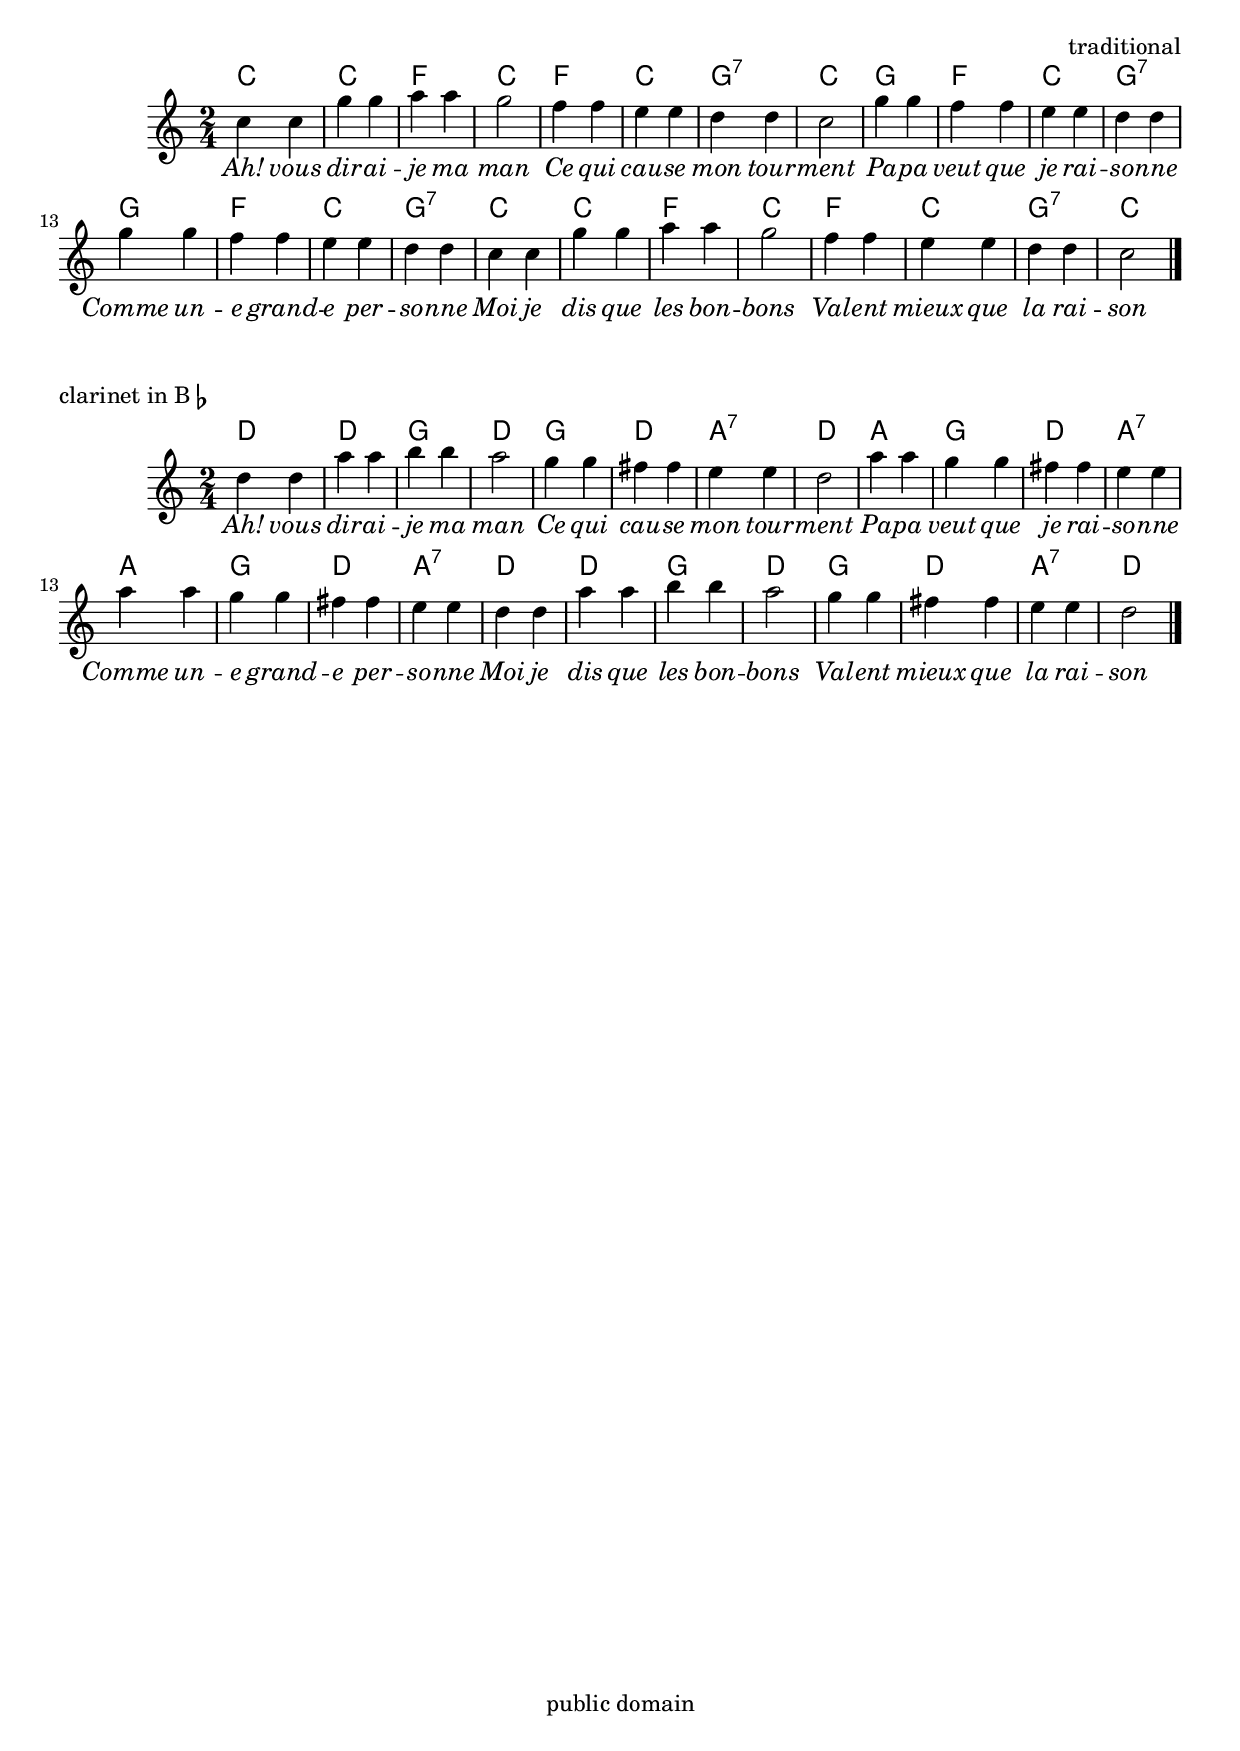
\version "2.11.51"
\header{
  filename = "twinkle-pop.ly"
  composer = "traditional"
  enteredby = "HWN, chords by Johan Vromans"
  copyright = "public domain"
}


melodie = \relative c'' {
  \clef "violin"
  \time 2/4 

  | c4 c  | g' g | a a | g2
  | f4 f  | e e  | d d | c2
  | g'4 g | f f  | e e | d d
  | g  g  | f f  | e e | d d
  %% copy 1-8
  | c4 c  | g' g | a a | g2
  | f4 f  | e e  | d d | c2 \bar "|."
}

acc = \chords {
  c2 c f c
  f c g:7 c
  g f c  g:7
  g f c  g:7
  %% copy 1-8
  c2 c f c
  f c g:7 c
}

text = \lyrics { 
  \override LyricText  #'font-shape = #'italic

  Ah!4 vous dir -- ai -- je ma man2
  Ce4 qui cau -- se mon tour -- ment2
  Pa4 --  pa veut que je rai -- so -- nne
  Comme4 un -- e grand -- e per -- so -- nne
  Moi4 je dis que les bon -- bons2
  Val4 -- ent mieux que la rai -- son2
  
}

\score {
  <<  
    \acc
    \new Staff = "melody" \melodie
    \text
  >>
  \header{
    title = "Ah, vous dirais-je, maman "
  }
  \layout {  }
}

\score {
  <<  
    \context ChordNames \transpose c d\acc
    \context Staff = "melody" \transpose c d\melodie
    \context Lyrics \text
  >>
  \header{
    piece = \markup  { "clarinet in B" \flat }
  }
  \layout {  }
}
